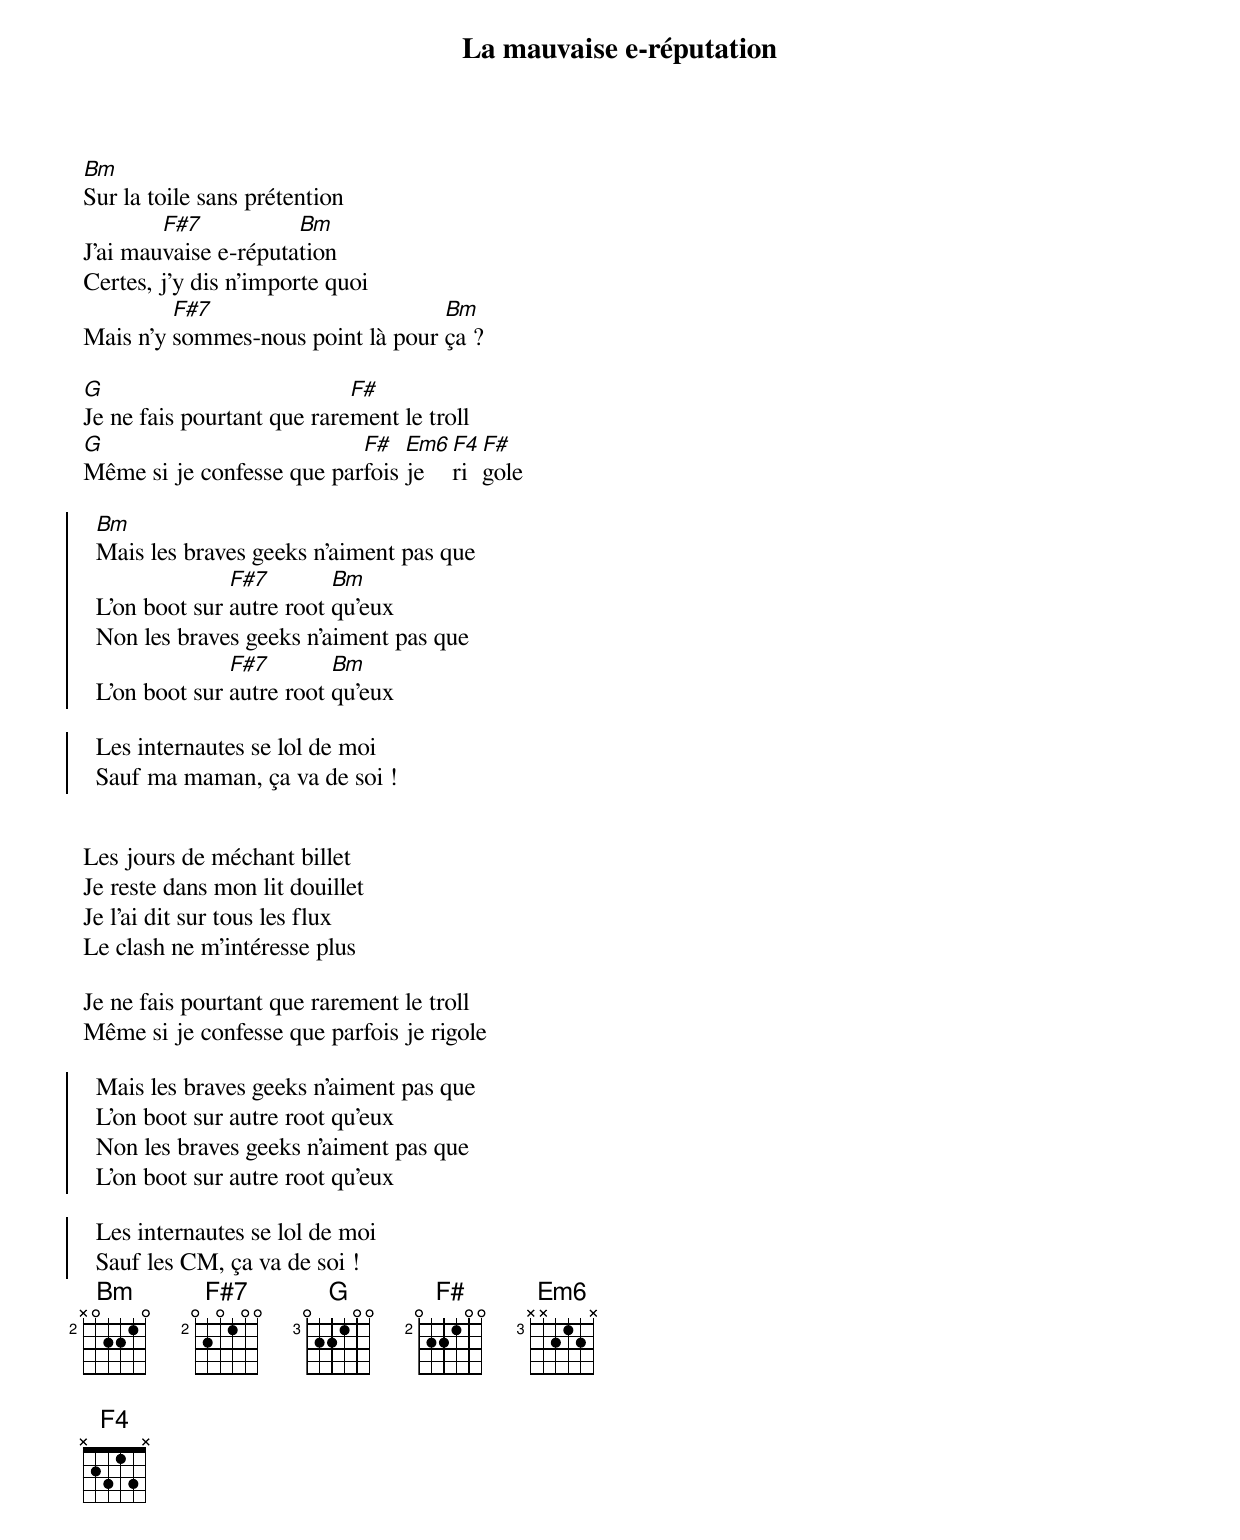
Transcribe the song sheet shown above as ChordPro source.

{title: La mauvaise e-réputation}
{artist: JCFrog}
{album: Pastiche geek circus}
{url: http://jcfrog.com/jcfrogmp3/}
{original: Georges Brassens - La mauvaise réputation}
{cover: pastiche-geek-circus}
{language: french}
{columns: 2}
{define: Bm base-fret 2 frets X 0 2 2 1 0}
{define: F#7 base-fret 2 frets 0 2 0 1 0 0}
{define: F# base-fret 2 frets 0 2 2 1 0 0}
{define: G base-fret 3 frets 0 2 2 1 0 0}
{define: Em6 base-fret 3 frets X X 2 1 2 X}
{define: F4 frets X 2 3 1 3 X}


[Bm]Sur la toile sans prétention
J'ai mau[F#7]vaise e-réputa[Bm]tion
Certes, j'y dis n'importe quoi
Mais n'y [F#7]sommes-nous point là pour [Bm]ça ?

[G]Je ne fais pourtant que rare[F#]ment le troll
[G]Même si je confesse que par[F#]fois [Em6]je [F4]ri[F#]gole

{start_of_chorus}
  [Bm]Mais les braves geeks n'aiment pas que
  L'on boot sur [F#7]autre root [Bm]qu'eux
  Non les braves geeks n'aiment pas que
  L'on boot sur [F#7]autre root [Bm]qu'eux
{end_of_chorus}

{start_of_chorus}
  Les internautes se lol de moi
  Sauf ma maman, ça va de soi !
{end_of_chorus}


Les jours de méchant billet
Je reste dans mon lit douillet
Je l'ai dit sur tous les flux
Le clash ne m'intéresse plus

Je ne fais pourtant que rarement le troll
Même si je confesse que parfois je rigole

{start_of_chorus}
  Mais les braves geeks n'aiment pas que
  L'on boot sur autre root qu'eux
  Non les braves geeks n'aiment pas que
  L'on boot sur autre root qu'eux
{end_of_chorus}

{start_of_chorus}
  Les internautes se lol de moi
  Sauf les CM, ça va de soi !
{end_of_chorus}
